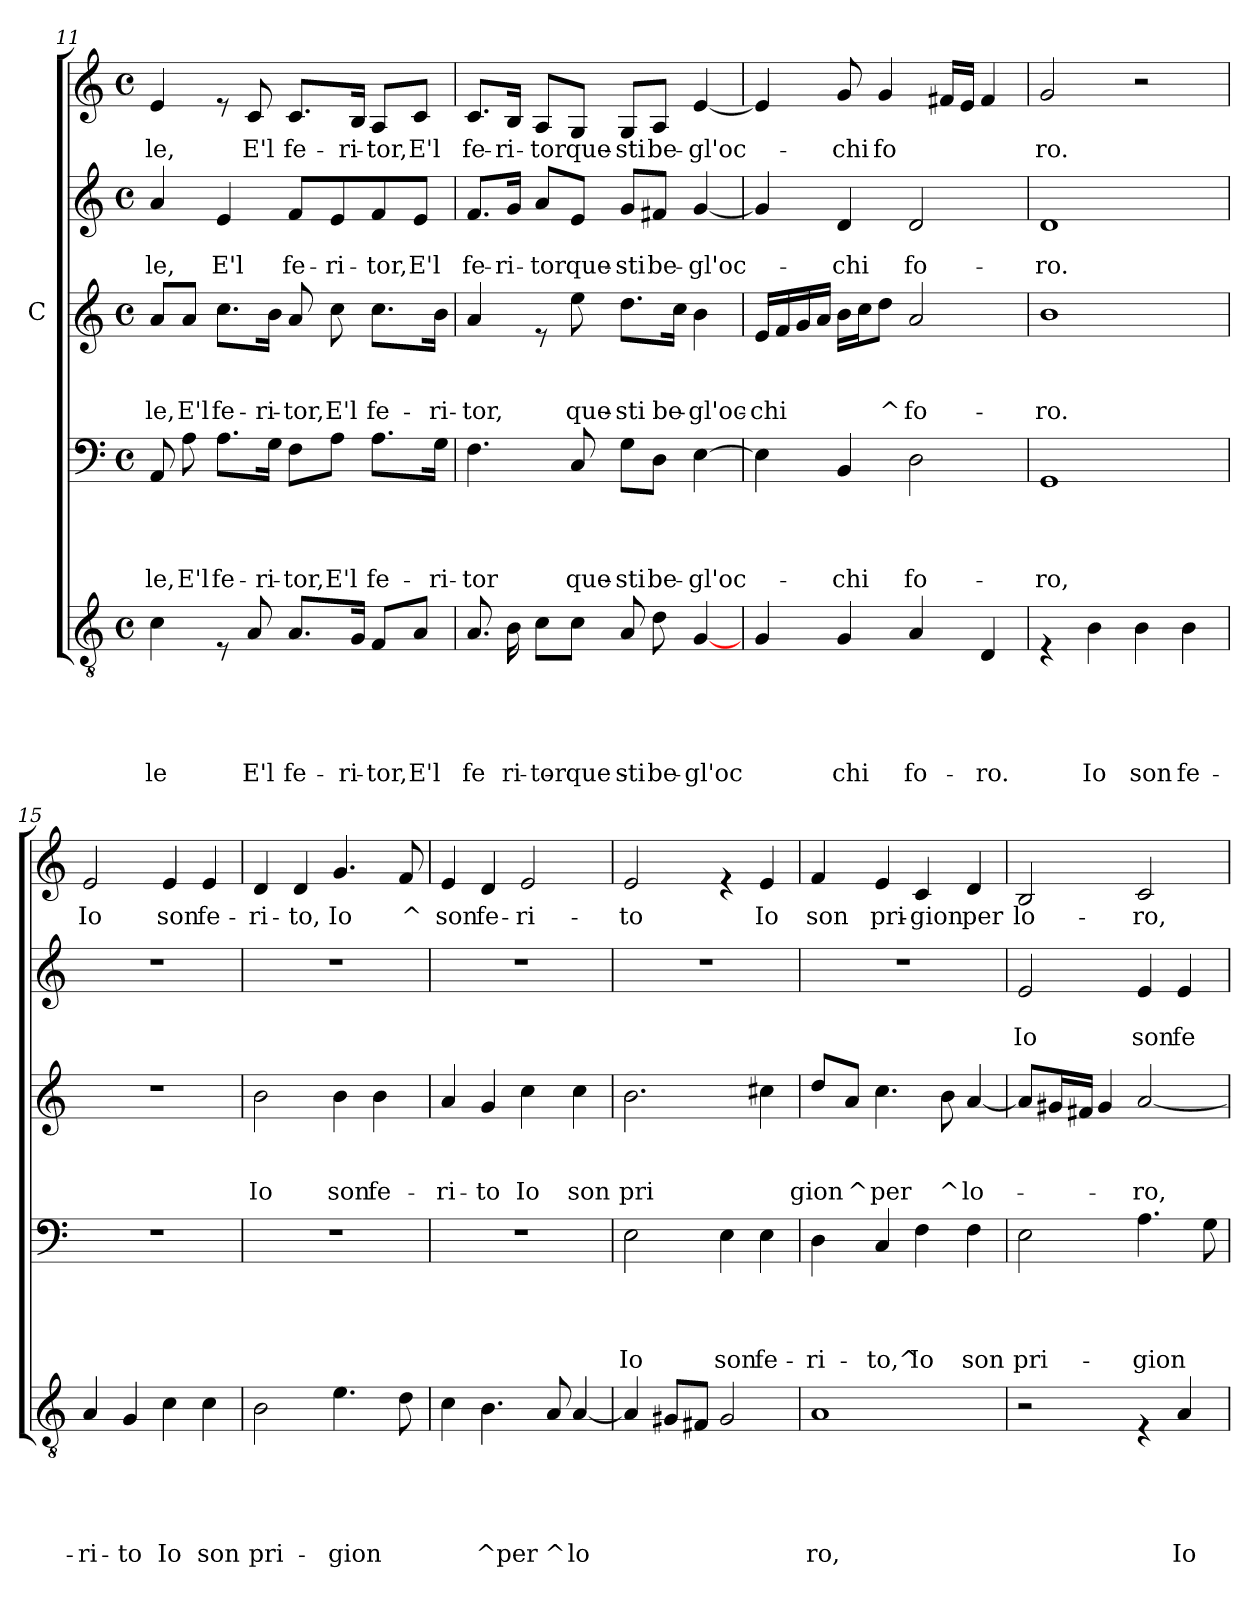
**kern	**text	**text	**text	**text	**text	**kern	**text	**text	**text	**text	**kern	**text	**text	**text	**kern	**text	**text	**kern	**text
*part5	*part5	*part5	*part5	*part5	*part5	*part4	*part4	*part4	*part4	*part4	*part3	*part3	*part3	*part3	*part2	*part2	*part2	*part1	*part1
*staff5	*staff5	*staff5	*staff5	*staff5	*staff5	*staff4	*staff4	*staff4	*staff4	*staff4	*staff3	*staff3	*staff3	*staff3	*staff2	*staff2	*staff2	*staff1	*staff1
*	*	*	*	*	*	*	*	*	*	*	*I"C	*	*	*	*	*	*	*	*
*clefGv2	*	*	*	*	*	*clefF4	*	*	*	*	*clefG2	*	*	*	*clefG2	*	*	*clefG2	*
*k[]	*	*	*	*	*	*k[]	*	*	*	*	*k[]	*	*	*	*k[]	*	*	*k[]	*
*C:	*	*	*	*	*	*C:	*	*	*	*	*C:	*	*	*	*C:	*	*	*C:	*
*M4/4	*	*	*	*	*	*M4/4	*	*	*	*	*M4/4	*	*	*	*M4/4	*	*	*M4/4	*
*met(c)	*	*	*	*	*	*met(c)	*	*	*	*	*met(c)	*	*	*	*met(c)	*	*	*met(c)	*
=11	=11	=11	=11	=11	=11	=11	=11	=11	=11	=11	=11	=11	=11	=11	=11	=11	=11	=11	=11
!	!	!	!	!	!LO:LY:b	!	!	!	!	!LO:LY:b	!	!	!	!LO:LY:b	!	!	!LO:LY:b	!	!LO:LY:b
4c\	.	.	.	.	-le	8AA/	.	.	.	-le,	8a/L	.	.	-le,	4a/	.	-le,	4e/	-le,
!	!	!	!	!	!	!	!	!	!	!LO:LY:b	!	!	!	!LO:LY:b	!	!	!	!	!
.	.	.	.	.	.	8A\	.	.	.	E'l	8a/J	.	.	E'l	.	.	.	.	.
!	!	!	!	!	!	!	!	!	!	!LO:LY:b	!	!	!	!LO:LY:b	!	!	!LO:LY:b	!	!
8rE	.	.	.	.	.	8.A\L	.	.	.	fe-	8.cc\L	.	.	fe-	4e/	.	E'l	8re	.
!	!	!	!	!	!LO:LY:b	!	!	!	!	!	!	!	!	!	!	!	!	!	!LO:LY:b
8A/	.	.	.	.	E'l	.	.	.	.	.	.	.	.	.	.	.	.	8c/	E'l
!	!	!	!	!	!	!	!	!	!	!LO:LY:b	!	!	!	!LO:LY:b	!	!	!	!	!
.	.	.	.	.	.	16G\Jk	.	.	.	-ri-	16b\Jk	.	.	-ri-	.	.	.	.	.
!	!	!	!	!	!LO:LY:b	!	!	!	!	!LO:LY:b	!	!	!	!LO:LY:b	!	!	!LO:LY:b	!	!LO:LY:b
8.A/L	.	.	.	.	fe-	8F\L	.	.	.	-tor,	8a/	.	.	-tor,	8f/L	.	fe-	8.c/L	fe-
!	!	!	!	!	!	!	!	!	!	!LO:LY:b	!	!	!	!LO:LY:b	!	!	!LO:LY:b	!	!
.	.	.	.	.	.	8A\J	.	.	.	E'l	8cc\	.	.	E'l	8e/	.	-ri-	.	.
!	!	!	!	!	!LO:LY:b	!	!	!	!	!	!	!	!	!	!	!	!	!	!LO:LY:b
16G/Jk	.	.	.	.	-ri-	.	.	.	.	.	.	.	.	.	.	.	.	16B/Jk	-ri-
!	!	!	!	!	!LO:LY:b	!	!	!	!	!LO:LY:b	!	!	!	!LO:LY:b	!	!	!LO:LY:b	!	!LO:LY:b
8F/L	.	.	.	.	-tor,	8.A\L	.	.	.	fe-	8.cc\L	.	.	fe-	8f/	.	-tor,	8A/L	-tor,
!	!	!	!	!	!LO:LY:b	!	!	!	!	!	!	!	!	!	!	!	!LO:LY:b	!	!LO:LY:b
8A/J	.	.	.	.	E'l	.	.	.	.	.	.	.	.	.	8e/J	.	E'l	8c/J	E'l
!	!	!	!	!	!	!	!	!	!	!LO:LY:b	!	!	!	!LO:LY:b	!	!	!	!	!
.	.	.	.	.	.	16G\Jk	.	.	.	-ri-	16b\Jk	.	.	-ri-	.	.	.	.	.
!!LO:PB:g=z
=12	=12	=12	=12	=12	=12	=12	=12	=12	=12	=12	=12	=12	=12	=12	=12	=12	=12	=12	=12
!	!	!	!	!	!LO:LY:b	!	!	!	!	!LO:LY:b	!	!	!	!LO:LY:b	!	!	!LO:LY:b	!	!LO:LY:b
*^	*	*	*	*	*	*	*	*	*	*	*	*	*	*	*	*	*	*	*
8.A/	8.ryy	.	.	.	.	fe-	4.F\	.	.	.	-tor	4a/	.	.	-tor,	8.f/L	.	fe-	8.c/L	fe-
!	!	!	!	!	!	!LO:LY:b	!	!	!	!	!	!	!	!	!	!	!	!LO:LY:b	!	!LO:LY:b
4ryy	16B\	.	.	.	.	ri-	.	.	.	.	.	.	.	.	.	16g/Jk	.	-ri-	16B/Jk	-ri-
!	!	!	!	!	!	!LO:LY:b	!	!	!	!	!	!	!	!	!	!	!	!LO:LY:b	!	!LO:LY:b
.	8c\L	.	.	.	.	-tor	.	.	.	.	.	8re	.	.	.	8a/L	.	-tor	8A/L	-tor
!	!	!	!	!	!	!LO:LY:b	!	!	!	!	!LO:LY:b	!	!	!	!LO:LY:b	!	!	!LO:LY:b	!	!LO:LY:b
.	8c\J	.	.	.	.	que-	8C/	.	.	.	que-	8ee\	.	.	que-	8e/J	.	que-	8G/J	que-
16ryy	.	.	.	.	.	.	.	.	.	.	.	.	.	.	.	.	.	.	.	.
!	!	!	!	!	!	!LO:LY:b	!	!	!	!	!LO:LY:b	!	!	!	!LO:LY:b	!	!	!LO:LY:b	!	!LO:LY:b
8A/	8ryy	.	.	.	.	-sti	8G\L	.	.	.	-sti	8.dd\L	.	.	-sti	8g/L	.	-sti	8G/L	-sti
!	!	!	!	!	!	!LO:LY:b	!	!	!	!	!LO:LY:b	!	!	!	!	!	!	!LO:LY:b	!	!LO:LY:b
4.ryy	8d\	.	.	.	.	-be-	8D\J	.	.	.	be-	.	.	.	.	8f#X/J	.	be-	8A/J	be-
!	!	!	!	!	!	!	!	!	!	!	!	!	!	!	!LO:LY:b	!	!	!	!	!
.	.	.	.	.	.	.	.	.	.	.	.	16cc\Jk	.	.	be-	.	.	.	.	.
!	!	!	!	!	!	!LO:LY:b	!	!	!	!	!LO:LY:b	!	!	!	!LO:LY:b	!	!	!LO:LY:b	!	!LO:LY:b
.	[<4G/	.	.	.	.	-gl'oc-	[>4E\	.	.	.	-gl'oc-	4b\	.	.	-gl'oc-	[<4g/	.	-gl'oc-	[<4e/	-gl'oc-
=13	=13	=13	=13	=13	=13	=13	=13	=13	=13	=13	=13	=13	=13	=13	=13	=13	=13	=13	=13	=13
!	!	!	!	!	!	!	!	!	!	!	!	!	!	!	!LO:LY:b	!	!	!	!	!
*v	*v	*	*	*	*	*	*	*	*	*	*	*	*	*	*	*	*	*	*	*
4G/	.	.	.	.	.	4E\]	.	.	.	.	16e/LL	.	.	-chi	4g/]	.	.	4e/]	.
.	.	.	.	.	.	.	.	.	.	.	16f/	.	.	.	.	.	.	.	.
.	.	.	.	.	.	.	.	.	.	.	16g/	.	.	.	.	.	.	.	.
.	.	.	.	.	.	.	.	.	.	.	16a/JJ	.	.	.	.	.	.	.	.
!	!	!	!	!	!LO:LY:b	!	!	!	!	!LO:LY:b	!	!	!	!	!	!	!LO:LY:b	!	!LO:LY:b
4G/	.	.	.	.	-chi	4BB/	.	.	.	-chi	16b\LL	.	.	.	4d/	.	-chi	8g/	-chi
.	.	.	.	.	.	.	.	.	.	.	16cc\J	.	.	.	.	.	.	.	.
!	!	!	!	!	!	!	!	!	!	!	!	!	!	!LO:LY:b	!	!	!	!	!LO:LY:b
.	.	.	.	.	.	.	.	.	.	.	8dd\J	.	.	^	.	.	.	4g/	fo
!	!	!	!	!	!LO:LY:b	!	!	!	!	!LO:LY:b	!	!	!	!LO:LY:b	!	!	!LO:LY:b	!	!
4A/	.	.	.	.	fo-	2D\	.	.	.	fo-	2a/	.	.	fo-	2d/	.	fo-	.	.
.	.	.	.	.	.	.	.	.	.	.	.	.	.	.	.	.	.	16f#X/LL	.
.	.	.	.	.	.	.	.	.	.	.	.	.	.	.	.	.	.	16e/JJ	.
!	!	!	!	!	!LO:LY:b	!	!	!	!	!	!	!	!	!	!	!	!	!	!
4D/	.	.	.	.	-ro.	.	.	.	.	.	.	.	.	.	.	.	.	4f#/	.
=14	=14	=14	=14	=14	=14	=14	=14	=14	=14	=14	=14	=14	=14	=14	=14	=14	=14	=14	=14
!	!	!	!	!	!	!	!	!	!	!LO:LY:b	!	!	!	!LO:LY:b	!	!	!LO:LY:b	!	!LO:LY:b
4rE	.	.	.	.	.	1GG	.	.	.	-ro,	1b	.	.	-ro.	1d	.	-ro.	2g/	ro.
!	!	!	!	!	!LO:LY:b	!	!	!	!	!	!	!	!	!	!	!	!	!	!
4B\	.	.	.	.	Io	.	.	.	.	.	.	.	.	.	.	.	.	.	.
!	!	!	!	!	!LO:LY:b	!	!	!	!	!	!	!	!	!	!	!	!	!	!
4B\	.	.	.	.	son	.	.	.	.	.	.	.	.	.	.	.	.	2r	.
!	!	!	!	!	!LO:LY:b	!	!	!	!	!	!	!	!	!	!	!	!	!	!
4B\	.	.	.	.	fe-	.	.	.	.	.	.	.	.	.	.	.	.	.	.
=15	=15	=15	=15	=15	=15	=15	=15	=15	=15	=15	=15	=15	=15	=15	=15	=15	=15	=15	=15
!	!	!	!	!	!LO:LY:b	!	!	!	!	!	!	!	!	!	!	!	!	!	!LO:LY:b
4A/	.	.	.	.	-ri-	1r	.	.	.	.	1r	.	.	.	1r	.	.	2e/	Io
!	!	!	!	!	!LO:LY:b	!	!	!	!	!	!	!	!	!	!	!	!	!	!
4G/	.	.	.	.	-to	.	.	.	.	.	.	.	.	.	.	.	.	.	.
!	!	!	!	!	!LO:LY:b	!	!	!	!	!	!	!	!	!	!	!	!	!	!LO:LY:b
4c\	.	.	.	.	Io	.	.	.	.	.	.	.	.	.	.	.	.	4e/	son
!	!	!	!	!	!LO:LY:b	!	!	!	!	!	!	!	!	!	!	!	!	!	!LO:LY:b
4c\	.	.	.	.	son	.	.	.	.	.	.	.	.	.	.	.	.	4e/	fe-
!!LO:LB:g=z
=16	=16	=16	=16	=16	=16	=16	=16	=16	=16	=16	=16	=16	=16	=16	=16	=16	=16	=16	=16
!	!	!	!	!	!LO:LY:b	!	!	!	!	!	!	!	!	!LO:LY:b	!	!	!	!	!LO:LY:b
2B\	.	.	.	.	pri-	1r	.	.	.	.	2b\	.	.	Io	1r	.	.	4d/	-ri-
!	!	!	!	!	!	!	!	!	!	!	!	!	!	!	!	!	!	!	!LO:LY:b
.	.	.	.	.	.	.	.	.	.	.	.	.	.	.	.	.	.	4d/	-to,
!	!	!	!	!	!LO:LY:b	!	!	!	!	!	!	!	!	!LO:LY:b	!	!	!	!	!LO:LY:b
4.e\	.	.	.	.	-gion	.	.	.	.	.	4b\	.	.	son	.	.	.	4.g/	Io
!	!	!	!	!	!	!	!	!	!	!	!	!	!	!LO:LY:b	!	!	!	!	!
.	.	.	.	.	.	.	.	.	.	.	4b\	.	.	fe-	.	.	.	.	.
!	!	!	!	!	!	!	!	!	!	!	!	!	!	!	!	!	!	!	!LO:LY:b
8d\	.	.	.	.	.	.	.	.	.	.	.	.	.	.	.	.	.	8f/	^
=17	=17	=17	=17	=17	=17	=17	=17	=17	=17	=17	=17	=17	=17	=17	=17	=17	=17	=17	=17
!	!	!	!	!	!	!	!	!	!	!	!	!	!	!LO:LY:b	!	!	!	!	!LO:LY:b
4c\	.	.	.	.	.	1r	.	.	.	.	4a/	.	.	-ri-	1r	.	.	4e/	son
!	!	!	!	!	!LO:LY:b	!	!	!	!	!	!	!	!	!LO:LY:b	!	!	!	!	!LO:LY:b
4.B\	.	.	.	.	^per	.	.	.	.	.	4g/	.	.	-to	.	.	.	4d/	fe-
!	!	!	!	!	!	!	!	!	!	!	!	!	!	!LO:LY:b	!	!	!	!	!LO:LY:b
.	.	.	.	.	.	.	.	.	.	.	4cc\	.	.	Io	.	.	.	2e/	-ri-
!	!	!	!	!	!LO:LY:b	!	!	!	!	!	!	!	!	!	!	!	!	!	!
8A/	.	.	.	.	^	.	.	.	.	.	.	.	.	.	.	.	.	.	.
!	!	!	!	!	!LO:LY:b	!	!	!	!	!	!	!	!	!LO:LY:b	!	!	!	!	!
[<4A/	.	.	.	.	lo	.	.	.	.	.	4cc\	.	.	son	.	.	.	.	.
=18	=18	=18	=18	=18	=18	=18	=18	=18	=18	=18	=18	=18	=18	=18	=18	=18	=18	=18	=18
!	!	!	!	!	!	!	!	!	!	!LO:LY:b	!	!	!	!LO:LY:b	!	!	!	!	!LO:LY:b
4A/]	.	.	.	.	.	2E\	.	.	.	Io	2.b\	.	.	pri	1r	.	.	2e/	-to
8G#X/L	.	.	.	.	.	.	.	.	.	.	.	.	.	.	.	.	.	.	.
8F#X/J	.	.	.	.	.	.	.	.	.	.	.	.	.	.	.	.	.	.	.
!	!	!	!	!	!	!	!	!	!	!LO:LY:b	!	!	!	!	!	!	!	!	!
2G#/	.	.	.	.	.	4E\	.	.	.	son	.	.	.	.	.	.	.	4re	.
!	!	!	!	!	!	!	!	!	!	!LO:LY:b	!	!	!	!	!	!	!	!	!LO:LY:b
.	.	.	.	.	.	4E\	.	.	.	fe-	4cc#X\	.	.	.	.	.	.	4e/	Io
=19	=19	=19	=19	=19	=19	=19	=19	=19	=19	=19	=19	=19	=19	=19	=19	=19	=19	=19	=19
!	!	!	!	!	!LO:LY:b	!	!	!	!	!LO:LY:b	!	!	!	!LO:LY:b	!	!	!	!	!LO:LY:b
1A	.	.	.	.	ro,	4D\	.	.	.	-ri-	8dd/L	.	.	gion	1r	.	.	4f/	son
!	!	!	!	!	!	!	!	!	!	!	!	!	!	!LO:LY:b	!	!	!	!	!
.	.	.	.	.	.	.	.	.	.	.	8a/J	.	.	^	.	.	.	.	.
!	!	!	!	!	!	!	!	!	!	!LO:LY:b	!	!	!	!LO:LY:b	!	!	!	!	!LO:LY:b
.	.	.	.	.	.	4C/	.	.	.	-to,^	4.cc\	.	.	per	.	.	.	4e/	pri-
!	!	!	!	!	!	!	!	!	!	!LO:LY:b	!	!	!	!	!	!	!	!	!LO:LY:b
.	.	.	.	.	.	4F\	.	.	.	Io	.	.	.	.	.	.	.	4c/	-gion
!	!	!	!	!	!	!	!	!	!	!	!	!	!	!LO:LY:b	!	!	!	!	!
.	.	.	.	.	.	.	.	.	.	.	8b\	.	.	^	.	.	.	.	.
!	!	!	!	!	!	!	!	!	!	!LO:LY:b	!	!	!	!LO:LY:b	!	!	!	!	!LO:LY:b
.	.	.	.	.	.	4F\	.	.	.	son	[<4a/	.	.	lo-	.	.	.	4d/	per
=20	=20	=20	=20	=20	=20	=20	=20	=20	=20	=20	=20	=20	=20	=20	=20	=20	=20	=20	=20
!	!	!	!	!	!	!	!	!	!	!LO:LY:b	!	!	!	!	!	!	!LO:LY:b	!	!LO:LY:b
2r	.	.	.	.	.	2E\	.	.	.	pri-	8a/L]	.	.	.	2e/	.	Io	2B/	lo-
.	.	.	.	.	.	.	.	.	.	.	16g#X/L	.	.	.	.	.	.	.	.
.	.	.	.	.	.	.	.	.	.	.	16f#X/JJ	.	.	.	.	.	.	.	.
.	.	.	.	.	.	.	.	.	.	.	4g#/	.	.	.	.	.	.	.	.
!	!	!	!	!	!	!	!	!	!	!LO:LY:b	!	!	!	!LO:LY:b	!	!	!LO:LY:b	!	!LO:LY:b
4rE	.	.	.	.	.	4.A\	.	.	.	-gion	[<2a/	.	.	-ro,	4e/	.	son	2c/	-ro,
!	!	!	!	!	!LO:LY:b	!	!	!	!	!	!	!	!	!	!	!	!LO:LY:b	!	!
4A/	.	.	.	.	Io	.	.	.	.	.	.	.	.	.	4e/	.	fe-	.	.
.	.	.	.	.	.	8G\	.	.	.	.	.	.	.	.	.	.	.	.	.
=	=	=	=	=	=	=	=	=	=	=	=	=	=	=	=	=	=	=	=
*-	*-	*-	*-	*-	*-	*-	*-	*-	*-	*-	*-	*-	*-	*-	*-	*-	*-	*-	*-
